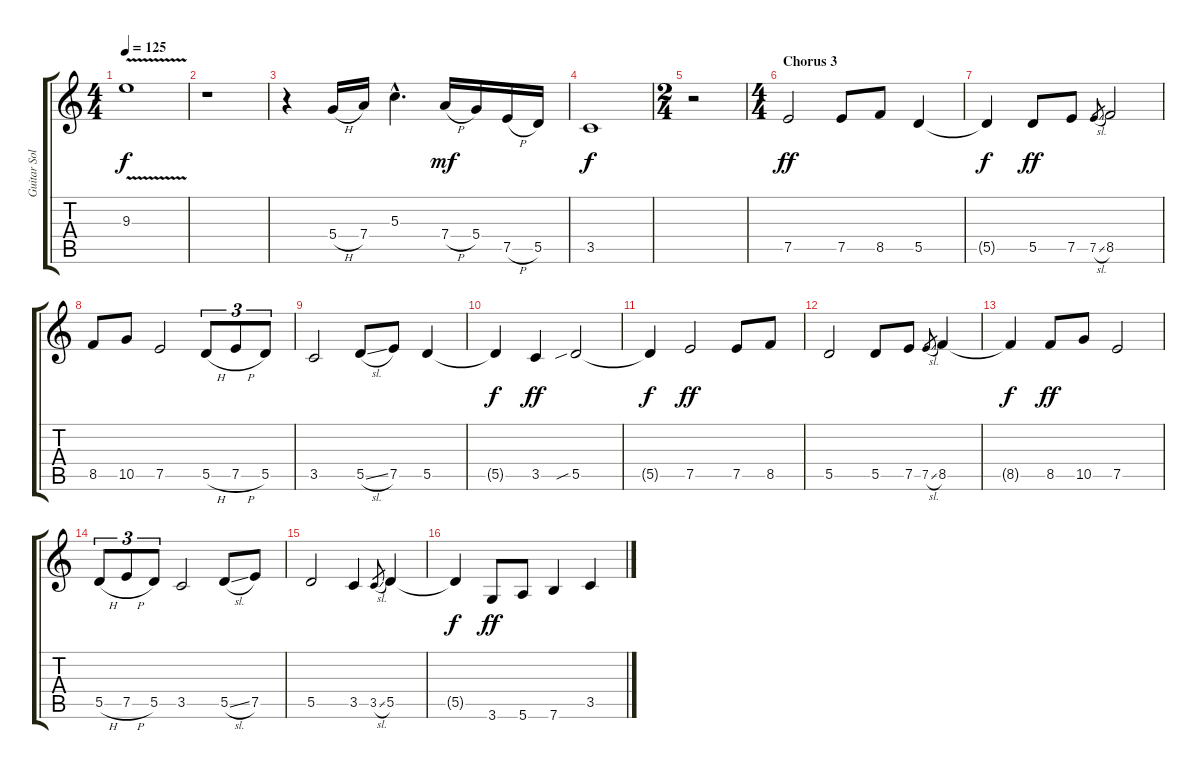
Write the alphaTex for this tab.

\track ("Guitar Solo" "Guitar Sol") {instrument acousticguitarsteel}
\staff {score tabs}
\tuning (E4 B3 G3 D3 A2 E2) {hide}
\ts (4 4)
\tempo 125
\clef g2
\ks c
9.3{v}.1{dy f} |
r.1 |
r.4 5.4{h}.16 7.4.16 5.3{hac}.4{d} 7.4{h}.16{dy mf} 5.4.16 7.5{h}.16 5.5.16 |
3.5.1{dy f} |
\ts (2 4)
r.2 |
\ts (4 4)
\section ("" "Chorus 3")
7.5.2{dy ff} 7.5.8 8.5.8 5.5.4 |
5.5{t}.4{dy f} 5.5.8{dy ff} 7.5.8 7.5{sl}.8{gr} 8.5.2 |
8.5.8 10.5.8 7.5.2 5.5{h}.8{tu (3 2)} 7.5{h}.8{tu (3 2)} 5.5.8{tu (3 2)} |
3.5.2 5.5{sl}.8 7.5.8 5.5.4 |
5.5{t}.4{dy f} 3.5.4{dy ff} 5.5{sib}.2 |
5.5{t}.4{dy f} 7.5.2{dy ff} 7.5.8 8.5.8 |
5.5.2 5.5.8 7.5.8 7.5{sl}.8{gr} 8.5.4 |
8.5{t}.4{dy f} 8.5.8{dy ff} 10.5.8 7.5.2 |
5.5{h}.8{tu (3 2)} 7.5{h}.8{tu (3 2)} 5.5.8{tu (3 2)} 3.5.2 5.5{sl}.8 7.5.8 |
5.5.2 3.5.4 3.5{sl}.8{gr} 5.5.4 |
5.5{t}.4{dy f} 3.6.8{dy ff} 5.6.8 7.6.4 3.5.4
